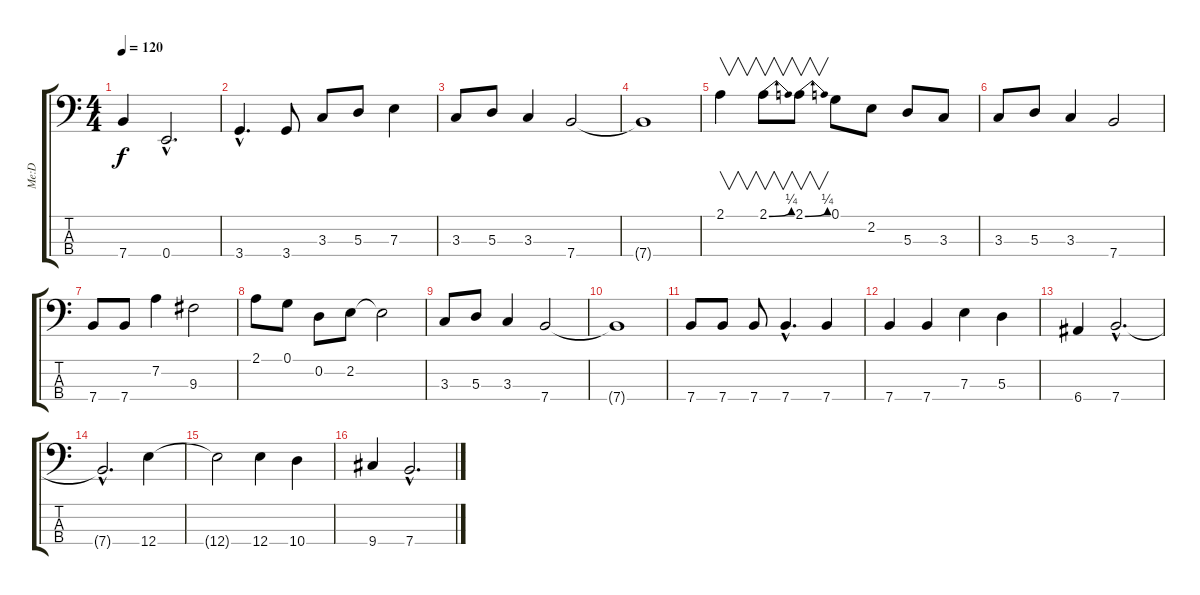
\track ("Me:D" "Me:D") {instrument electricbassfinger}
\staff {score tabs}
\tuning (G2 D2 A1 E1) {hide}
\ts (4 4)
\tempo 120
\clef f4
\ks c
7.4{t}.4{dy f} 0.4{hac}.2{d} |
3.4{hac}.4{d} 3.4.8 3.3.8 5.3.8 7.3.4 |
3.3.8 5.3.8 3.3.4 7.4.2 |
7.4{t}.1 |
2.1.4{v} 2.1{be (bend 0 0 60 1)}.8{v} 2.1{be (bend 0 0 60 1)}.8{v} 0.1.8 2.2.8 5.3.8 3.3.8 |
3.3.8 5.3.8 3.3.4 7.4.2 |
7.4.8 7.4.8 7.2.4 9.3.2 |
2.1.8 0.1.8 0.2.8 2.2.8 2.2{t}.2 |
3.3.8 5.3.8 3.3.4 7.4.2 |
7.4{t}.1 |
7.4.8 7.4.8 7.4.8 7.4{hac}.4{d} 7.4.4 |
7.4.4 7.4.4 7.3.4 5.3.4 |
6.4.4 7.4{hac}.2{d} |
7.4{hac t}.2{d} 12.4.4 |
12.4{t}.2 12.4.4 10.4.4 |
9.4.4{volume 7} 7.4{hac}.2{d}
